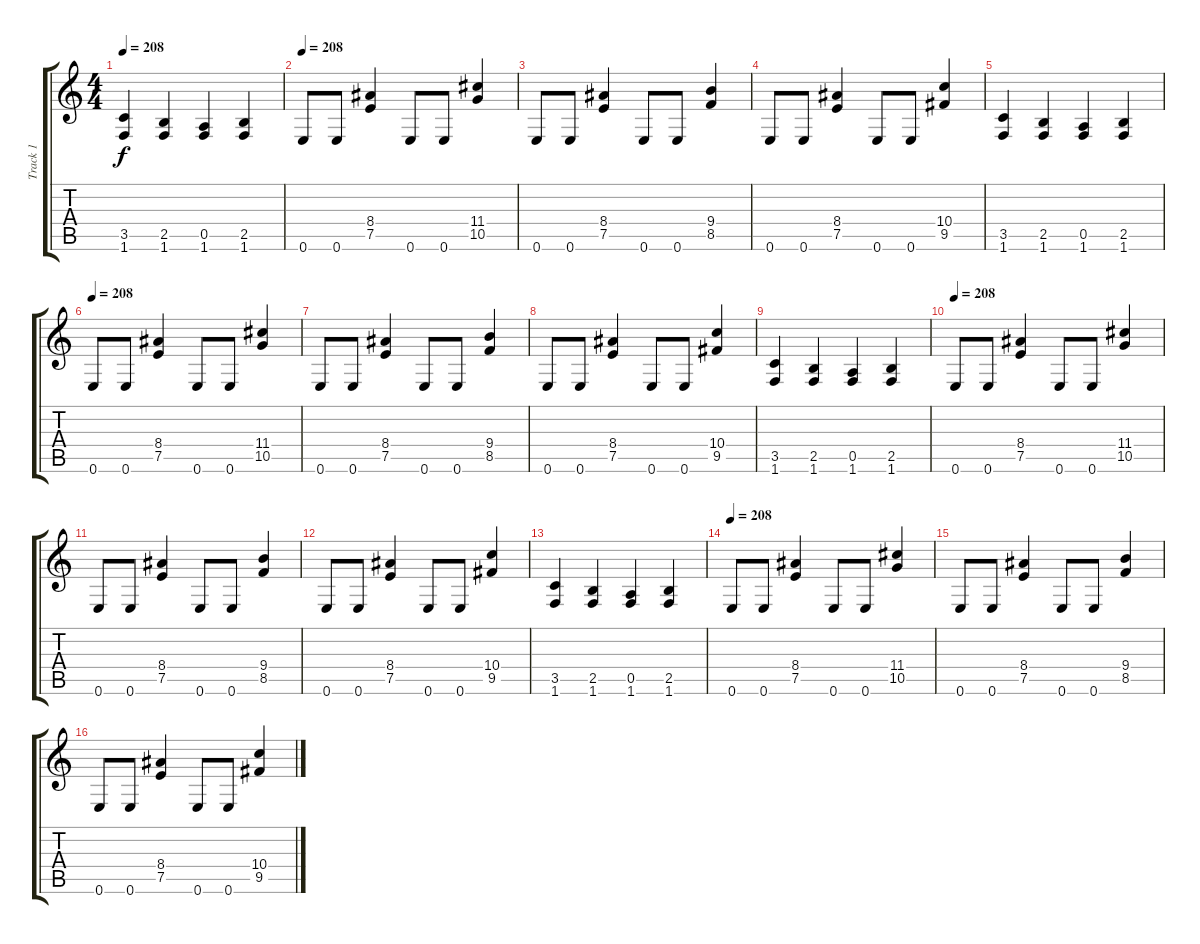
\track ("Track 1" "Track 1") {instrument distortionguitar}
\staff {score tabs}
\tuning (E4 B3 G3 D3 A2 E2) {hide}
\ts (4 4)
\tempo 208
\clef g2
\ks c
(3.5 1.6).4{dy f} (2.5 1.6).4 (0.5 1.6).4 (2.5 1.6).4 |
\tempo 208
0.6.8 0.6.8 (8.4 7.5).4 0.6.8 0.6.8 (11.4 10.5).4 |
0.6.8 0.6.8 (8.4 7.5).4 0.6.8 0.6.8 (9.4 8.5).4 |
0.6.8 0.6.8 (8.4 7.5).4 0.6.8 0.6.8 (10.4 9.5).4 |
(3.5 1.6).4 (2.5 1.6).4 (0.5 1.6).4 (2.5 1.6).4 |
\tempo 208
0.6.8 0.6.8 (8.4 7.5).4 0.6.8 0.6.8 (11.4 10.5).4 |
0.6.8 0.6.8 (8.4 7.5).4 0.6.8 0.6.8 (9.4 8.5).4 |
0.6.8 0.6.8 (8.4 7.5).4 0.6.8 0.6.8 (10.4 9.5).4 |
(3.5 1.6).4 (2.5 1.6).4 (0.5 1.6).4 (2.5 1.6).4 |
\tempo 208
0.6.8 0.6.8 (8.4 7.5).4 0.6.8 0.6.8 (11.4 10.5).4 |
0.6.8 0.6.8 (8.4 7.5).4 0.6.8 0.6.8 (9.4 8.5).4 |
0.6.8 0.6.8 (8.4 7.5).4 0.6.8 0.6.8 (10.4 9.5).4 |
(3.5 1.6).4 (2.5 1.6).4 (0.5 1.6).4 (2.5 1.6).4 |
\tempo 208
0.6.8 0.6.8 (8.4 7.5).4 0.6.8 0.6.8 (11.4 10.5).4 |
0.6.8 0.6.8 (8.4 7.5).4 0.6.8 0.6.8 (9.4 8.5).4 |
0.6.8 0.6.8 (8.4 7.5).4 0.6.8 0.6.8 (10.4 9.5).4
